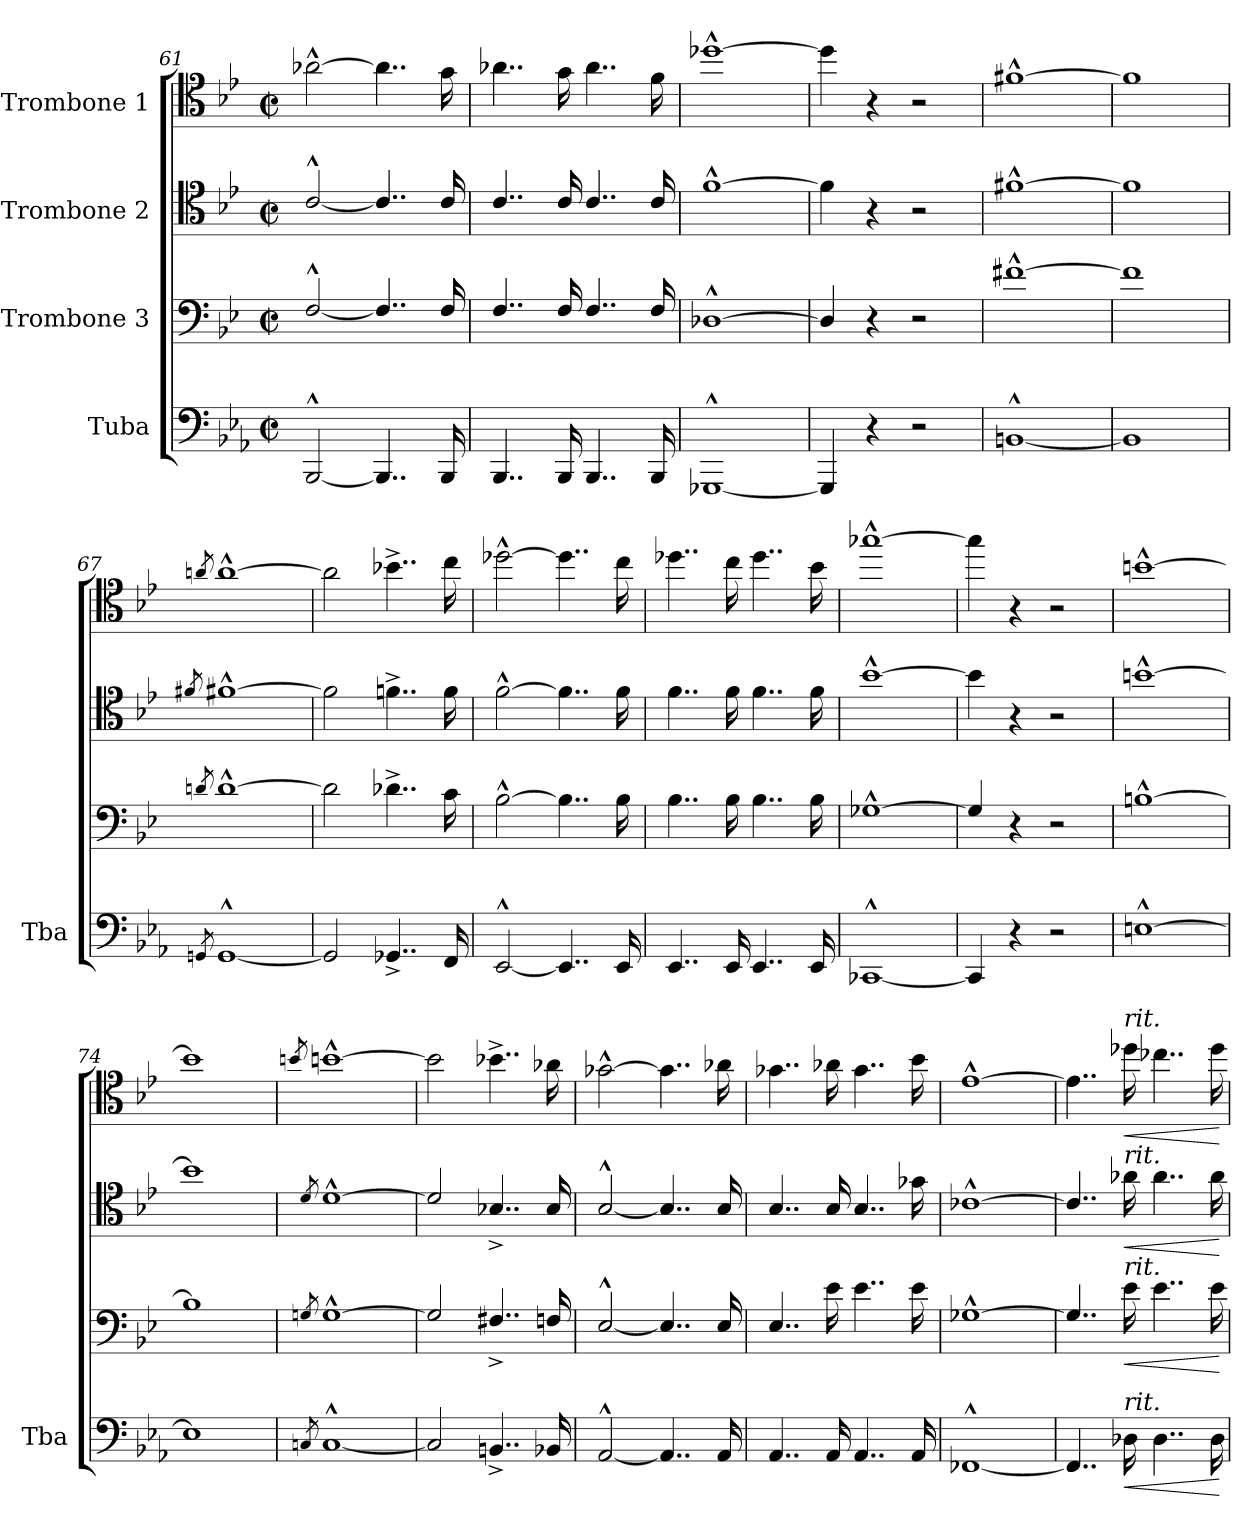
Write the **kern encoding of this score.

**kern	**dynam	**kern	**dynam	**kern	**dynam	**kern	**dynam
*part4	*part4	*part3	*part3	*part2	*part2	*part1	*part1
*staff4	*staff4	*staff3	*staff3	*staff2	*staff2	*staff1	*staff1
*I"Tuba	*	*I"Trombone 3	*	*I"Trombone 2	*	*I"Trombone 1	*
*I'Tba	*	*	*	*	*	*	*
*clefF4	*	*clefF4	*	*clefC4	*	*clefC4	*
*	*	*ITrd4c7	*	*ITrd4c7	*	*ITrd4c7	*
*k[b-e-a-]	*	*k[b-e-a-]	*	*k[b-e-a-]	*	*k[b-e-a-]	*
*M2/2	*	*M2/2	*	*M2/2	*	*M2/2	*
*met(c|)	*	*met(c|)	*	*met(c|)	*	*met(c|)	*
=61	=61	=61	=61	=61	=61	=61	=61
[2BBB-^^/	.	[2BB-^^/	.	[2F^^/	.	[2d-X^^\	.
4..BBB-/]	.	4..BB-/]	.	4..F/]	.	4..d-\]	.
16BBB-/	.	16BB-/	.	16F/	.	16c\	.
=62	=62	=62	=62	=62	=62	=62	=62
4..BBB-/	.	4..BB-/	.	4..F/	.	4..d-X\	.
16BBB-/	.	16BB-/	.	16F/	.	16c\	.
4..BBB-/	.	4..BB-/	.	4..F/	.	4..d-\	.
16BBB-/	.	16BB-/	.	16F/	.	16B-\	.
=63	=63	=63	=63	=63	=63	=63	=63
[1GGG-X^^	.	[1GG-X^^	.	[1B-^^	.	[1g-X^^	.
=64	=64	=64	=64	=64	=64	=64	=64
4GGG-/]	.	4GG-/]	.	4B-\]	.	4g-\]	.
4r	.	4r	.	4r	.	4r	.
2r	.	2r	.	2r	.	2r	.
!!LO:LB:g=z
=65	=65	=65	=65	=65	=65	=65	=65
[1BBn^^	.	[1Bn^^	.	[1Bn^^	.	[1Bn^^	.
=66	=66	=66	=66	=66	=66	=66	=66
1BB]	.	1B]	.	1B]	.	1B]	.
=67	=67	=67	=67	=67	=67	=67	=67
8qGGn/	.	8qGn/	.	8qBn/	.	8qdn/	.
[1GG^^	.	[1G^^	.	[1B^^	.	[1d^^	.
=68	=68	=68	=68	=68	=68	=68	=68
2GG/]	.	2G\]	.	2B\]	.	2d\]	.
4..GG-X^/	.	4..G-X^\	.	4..B-X^\	.	4..e-X^\	.
16FF/	.	16F\	.	16B-\	.	16f\	.
=69	=69	=69	=69	=69	=69	=69	=69
[2EE-^^/	.	[2E-^^\	.	[2B-^^\	.	[2g-X^^\	.
4..EE-/]	.	4..E-\]	.	4..B-\]	.	4..g-\]	.
16EE-/	.	16E-\	.	16B-\	.	16f\	.
=70	=70	=70	=70	=70	=70	=70	=70
4..EE-/	.	4..E-\	.	4..B-\	.	4..g-X\	.
16EE-/	.	16E-\	.	16B-\	.	16f\	.
4..EE-/	.	4..E-\	.	4..B-\	.	4..g-\	.
16EE-/	.	16E-\	.	16B-\	.	16e-\	.
=71	=71	=71	=71	=71	=71	=71	=71
[1CC-X^^	.	[1C-X^^	.	[1e-^^	.	[1cc-X^^	.
=72	=72	=72	=72	=72	=72	=72	=72
4CC-/]	.	4C-/]	.	4e-\]	.	4cc-\]	.
4r	.	4r	.	4r	.	4r	.
2r	.	2r	.	2r	.	2r	.
=73	=73	=73	=73	=73	=73	=73	=73
[1En^^	.	[1En^^	.	[1en^^	.	[1en^^	.
=74	=74	=74	=74	=74	=74	=74	=74
1E]	.	1E]	.	1e]	.	1e]	.
=75	=75	=75	=75	=75	=75	=75	=75
8qCn/	.	8qCn/	.	8qG/	.	8qen/	.
[1C^^	.	[1C^^	.	[1G^^	.	[1e^^	.
=76	=76	=76	=76	=76	=76	=76	=76
2C/]	.	2C/]	.	2G/]	.	2e\]	.
4..BBn^/	.	4..BBn^/	.	4..E-X^/	.	4..e-X^\	.
16BB-X/	.	16BB-X/	.	16E-/	.	16d-X\	.
=77	=77	=77	=77	=77	=77	=77	=77
[2AA-^^/	.	[2AA-^^/	.	[2E-^^/	.	[2c-X^^\	.
4..AA-/]	.	4..AA-/]	.	4..E-/]	.	4..c-\]	.
16AA-/	.	16AA-/	.	16E-/	.	16d-X\	.
!!LO:LB:g=z
=78	=78	=78	=78	=78	=78	=78	=78
4..AA-/	.	4..AA-/	.	4..E-/	.	4..c-X\	.
16AA-/	.	16A-\	.	16E-/	.	16d-X\	.
4..AA-/	.	4..A-\	.	4..E-/	.	4..c-\	.
16AA-/	.	16A-\	.	16c-X\	.	16e-\	.
=79	=79	=79	=79	=79	=79	=79	=79
[1FF-X^^	.	[1C-X^^	.	[1F-X^^	.	[1A-^^	.
=80	=80	=80	=80	=80	=80	=80	=80
4..FF-/]	.	4..C-/]	.	4..F-/]	.	4..A-\]	.
*	*	*	*	*	*	*MM128	*
!	!	!	!	!	!	!LO:TX:a:i:t=rit.	!
!	!	!	!	!LO:TX:a:i:t=rit.	!	!	!
!	!	!LO:TX:a:i:t=rit.	!	!	!	!	!
!LO:TX:a:i:t=rit.	!	!	!	!	!	!	!
!	!LO:HP:b	!	!LO:HP:b	!	!LO:HP:b	!	!LO:HP:b
16D-X\	<	16A-\	<	16d-X\	<	16g-X\	<
*	*	*	*	*	*	*MM140	*
4..D-\	.	4..A-\	.	4..d-\	.	4..f-X\	.
*	*	*	*	*	*	*MM100	*
16D-\	.	16A-\	.	16d-\	.	16g-\	.
.	[	.	[	.	[	.	[
=	=	=	=	=	=	=	=
*-	*-	*-	*-	*-	*-	*-	*-
